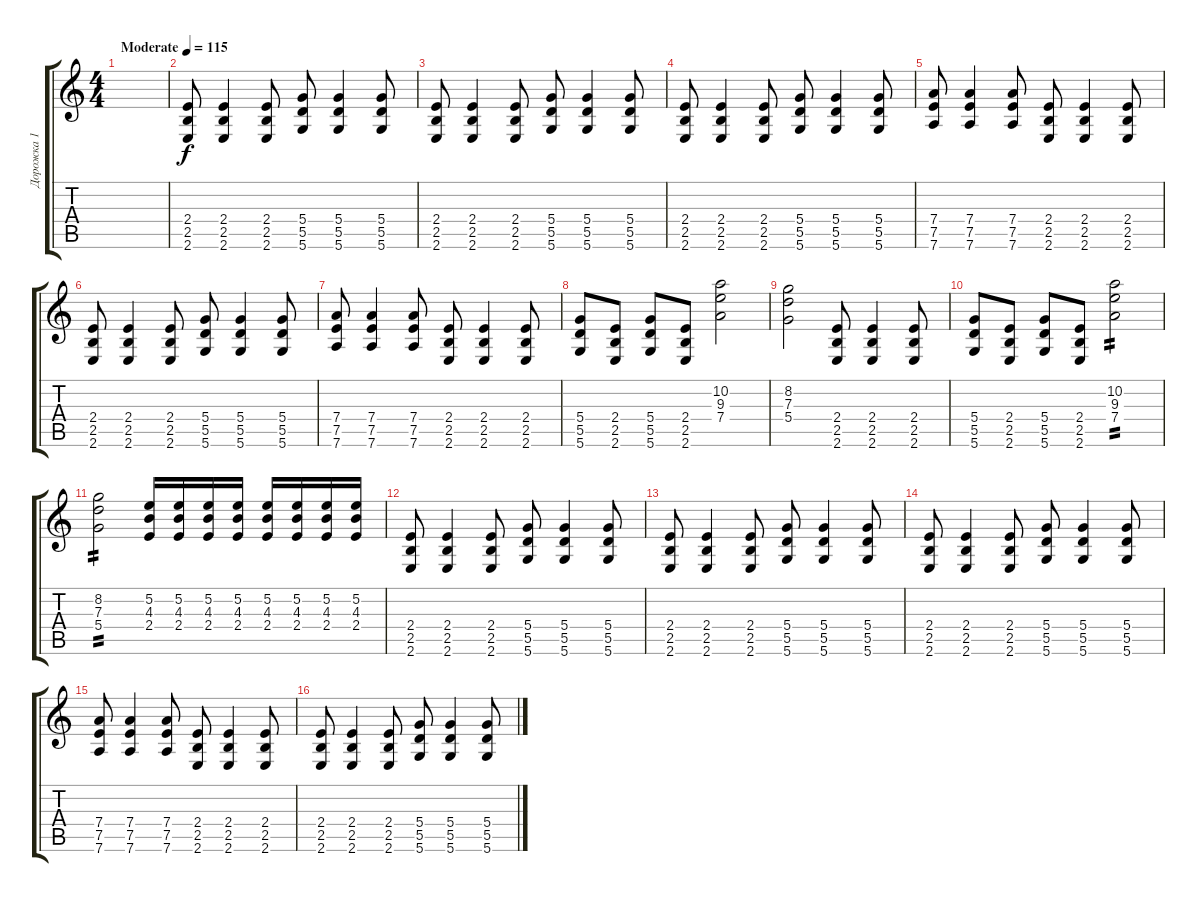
\track ("Дорожка 1" "Дорожка 1") {instrument distortionguitar}
\staff {score tabs}
\tuning (E4 B3 G3 D3 A2 D2) {hide}
\ts (4 4)
\tempo (115 "Moderate")
\clef g2
\ks c
|
(2.4 2.5 2.6).8 (2.4 2.5 2.6).4 (2.4 2.5 2.6).8 (5.4 5.5 5.6).8 (5.4 5.5 5.6).4 (5.4 5.5 5.6).8 |
(2.4 2.5 2.6).8 (2.4 2.5 2.6).4 (2.4 2.5 2.6).8 (5.4 5.5 5.6).8 (5.4 5.5 5.6).4 (5.4 5.5 5.6).8 |
(2.4 2.5 2.6).8 (2.4 2.5 2.6).4 (2.4 2.5 2.6).8 (5.4 5.5 5.6).8 (5.4 5.5 5.6).4 (5.4 5.5 5.6).8 |
(7.4 7.5 7.6).8 (7.4 7.5 7.6).4 (7.4 7.5 7.6).8 (2.4 2.5 2.6).8 (2.4 2.5 2.6).4 (2.4 2.5 2.6).8 |
(2.4 2.5 2.6).8 (2.4 2.5 2.6).4 (2.4 2.5 2.6).8 (5.4 5.5 5.6).8 (5.4 5.5 5.6).4 (5.4 5.5 5.6).8 |
(7.4 7.5 7.6).8 (7.4 7.5 7.6).4 (7.4 7.5 7.6).8 (2.4 2.5 2.6).8 (2.4 2.5 2.6).4 (2.4 2.5 2.6).8 |
(5.4 5.5 5.6).8 (2.4 2.5 2.6).8 (5.4 5.5 5.6).8 (2.4 2.5 2.6).8 (10.2 9.3 7.4).2 |
(8.2 7.3 5.4).2 (2.4 2.5 2.6).8 (2.4 2.5 2.6).4 (2.4 2.5 2.6).8 |
(5.4 5.5 5.6).8 (2.4 2.5 2.6).8 (5.4 5.5 5.6).8 (2.4 2.5 2.6).8 (10.2 9.3 7.4).2{tp 2} |
(8.2 7.3 5.4).2{tp 2} (5.2 4.3 2.4).16 (5.2 4.3 2.4).16 (5.2 4.3 2.4).16 (5.2 4.3 2.4).16 (5.2 4.3 2.4).16 (5.2 4.3 2.4).16 (5.2 4.3 2.4).16 (5.2 4.3 2.4).16 |
(2.4 2.5 2.6).8 (2.4 2.5 2.6).4 (2.4 2.5 2.6).8 (5.4 5.5 5.6).8 (5.4 5.5 5.6).4 (5.4 5.5 5.6).8 |
(2.4 2.5 2.6).8 (2.4 2.5 2.6).4 (2.4 2.5 2.6).8 (5.4 5.5 5.6).8 (5.4 5.5 5.6).4 (5.4 5.5 5.6).8 |
(2.4 2.5 2.6).8 (2.4 2.5 2.6).4 (2.4 2.5 2.6).8 (5.4 5.5 5.6).8 (5.4 5.5 5.6).4 (5.4 5.5 5.6).8 |
(7.4 7.5 7.6).8 (7.4 7.5 7.6).4 (7.4 7.5 7.6).8 (2.4 2.5 2.6).8 (2.4 2.5 2.6).4 (2.4 2.5 2.6).8 |
(2.4 2.5 2.6).8 (2.4 2.5 2.6).4 (2.4 2.5 2.6).8 (5.4 5.5 5.6).8 (5.4 5.5 5.6).4 (5.4 5.5 5.6).8
